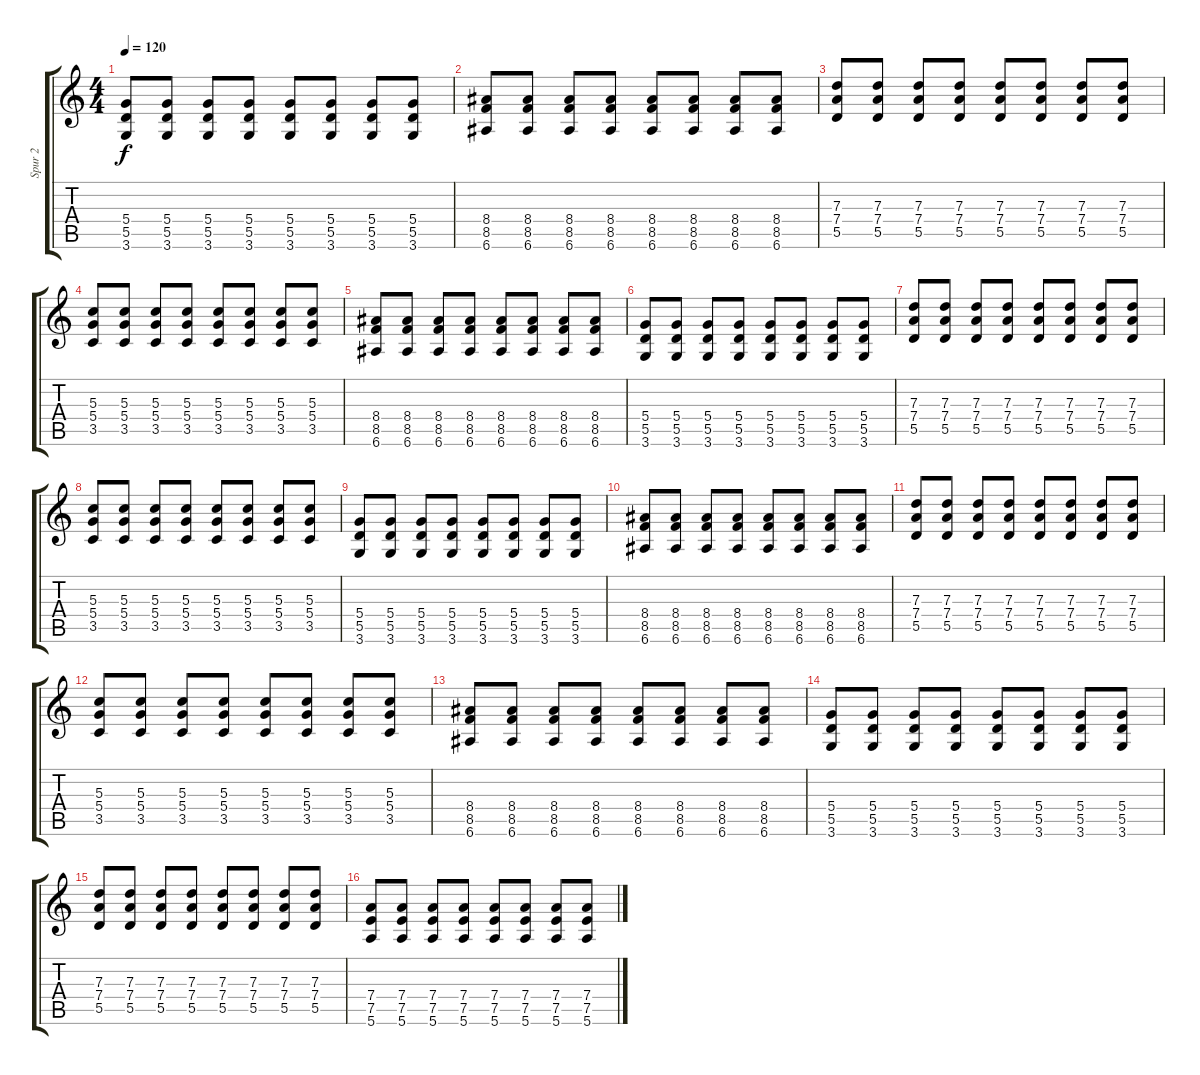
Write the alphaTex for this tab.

\track ("Spur 2" "Spur 2") {instrument distortionguitar}
\staff {score tabs}
\tuning (E4 B3 G3 D3 A2 E2) {hide}
\ts (4 4)
\tempo 120
\clef g2
\ks c
(5.4 5.5 3.6).8{dy f} (5.4 5.5 3.6).8 (5.4 5.5 3.6).8 (5.4 5.5 3.6).8 (5.4 5.5 3.6).8 (5.4 5.5 3.6).8 (5.4 5.5 3.6).8 (5.4 5.5 3.6).8 |
(8.4 8.5 6.6).8 (8.4 8.5 6.6).8 (8.4 8.5 6.6).8 (8.4 8.5 6.6).8 (8.4 8.5 6.6).8 (8.4 8.5 6.6).8 (8.4 8.5 6.6).8 (8.4 8.5 6.6).8 |
(7.3 7.4 5.5).8 (7.3 7.4 5.5).8 (7.3 7.4 5.5).8 (7.3 7.4 5.5).8 (7.3 7.4 5.5).8 (7.3 7.4 5.5).8 (7.3 7.4 5.5).8 (7.3 7.4 5.5).8 |
(5.3 5.4 3.5).8 (5.3 5.4 3.5).8 (5.3 5.4 3.5).8 (5.3 5.4 3.5).8 (5.3 5.4 3.5).8 (5.3 5.4 3.5).8 (5.3 5.4 3.5).8 (5.3 5.4 3.5).8 |
(8.4 8.5 6.6).8 (8.4 8.5 6.6).8 (8.4 8.5 6.6).8 (8.4 8.5 6.6).8 (8.4 8.5 6.6).8 (8.4 8.5 6.6).8 (8.4 8.5 6.6).8 (8.4 8.5 6.6).8 |
(5.4 5.5 3.6).8 (5.4 5.5 3.6).8 (5.4 5.5 3.6).8 (5.4 5.5 3.6).8 (5.4 5.5 3.6).8 (5.4 5.5 3.6).8 (5.4 5.5 3.6).8 (5.4 5.5 3.6).8 |
(7.3 7.4 5.5).8 (7.3 7.4 5.5).8 (7.3 7.4 5.5).8 (7.3 7.4 5.5).8 (7.3 7.4 5.5).8 (7.3 7.4 5.5).8 (7.3 7.4 5.5).8 (7.3 7.4 5.5).8 |
(5.3 5.4 3.5).8 (5.3 5.4 3.5).8 (5.3 5.4 3.5).8 (5.3 5.4 3.5).8 (5.3 5.4 3.5).8 (5.3 5.4 3.5).8 (5.3 5.4 3.5).8 (5.3 5.4 3.5).8 |
(5.4 5.5 3.6).8 (5.4 5.5 3.6).8 (5.4 5.5 3.6).8 (5.4 5.5 3.6).8 (5.4 5.5 3.6).8 (5.4 5.5 3.6).8 (5.4 5.5 3.6).8 (5.4 5.5 3.6).8 |
(8.4 8.5 6.6).8 (8.4 8.5 6.6).8 (8.4 8.5 6.6).8 (8.4 8.5 6.6).8 (8.4 8.5 6.6).8 (8.4 8.5 6.6).8 (8.4 8.5 6.6).8 (8.4 8.5 6.6).8 |
(7.3 7.4 5.5).8 (7.3 7.4 5.5).8 (7.3 7.4 5.5).8 (7.3 7.4 5.5).8 (7.3 7.4 5.5).8 (7.3 7.4 5.5).8 (7.3 7.4 5.5).8 (7.3 7.4 5.5).8 |
(5.3 5.4 3.5).8 (5.3 5.4 3.5).8 (5.3 5.4 3.5).8 (5.3 5.4 3.5).8 (5.3 5.4 3.5).8 (5.3 5.4 3.5).8 (5.3 5.4 3.5).8 (5.3 5.4 3.5).8 |
(8.4 8.5 6.6).8 (8.4 8.5 6.6).8 (8.4 8.5 6.6).8 (8.4 8.5 6.6).8 (8.4 8.5 6.6).8 (8.4 8.5 6.6).8 (8.4 8.5 6.6).8 (8.4 8.5 6.6).8 |
(5.4 5.5 3.6).8 (5.4 5.5 3.6).8 (5.4 5.5 3.6).8 (5.4 5.5 3.6).8 (5.4 5.5 3.6).8 (5.4 5.5 3.6).8 (5.4 5.5 3.6).8 (5.4 5.5 3.6).8 |
(7.3 7.4 5.5).8 (7.3 7.4 5.5).8 (7.3 7.4 5.5).8 (7.3 7.4 5.5).8 (7.3 7.4 5.5).8 (7.3 7.4 5.5).8 (7.3 7.4 5.5).8 (7.3 7.4 5.5).8 |
(7.4 7.5 5.6).8 (7.4 7.5 5.6).8 (7.4 7.5 5.6).8 (7.4 7.5 5.6).8 (7.4 7.5 5.6).8 (7.4 7.5 5.6).8 (7.4 7.5 5.6).8 (7.4 7.5 5.6).8
